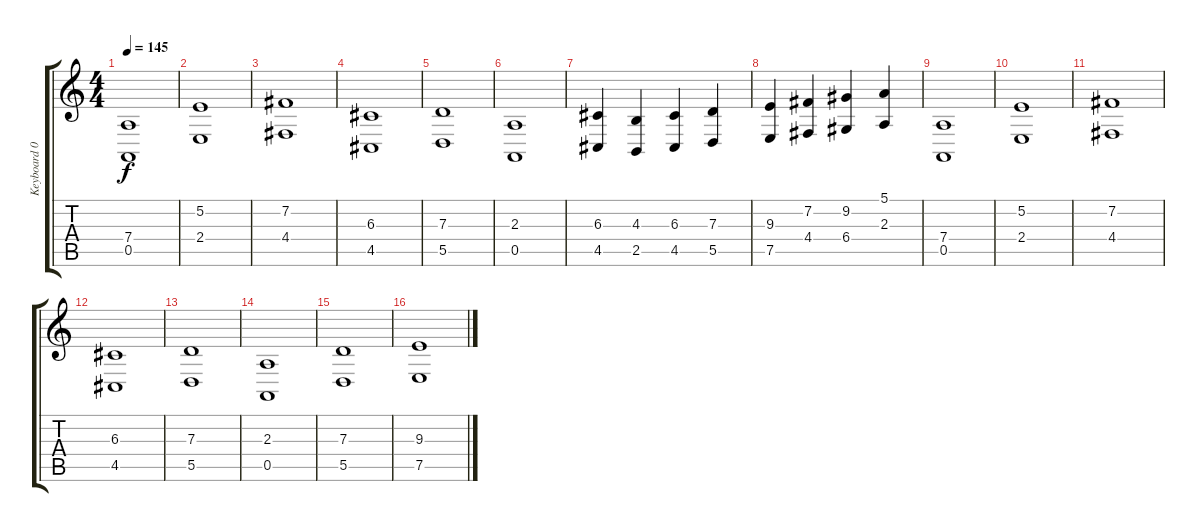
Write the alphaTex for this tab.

\track ("Keyboard 01" "Keyboard 0") {instrument oboe}
\staff {score tabs}
\tuning (E4 B3 G3 D3 A2 E2) {hide}
\ts (4 4)
\tempo 145
\clef g2
\ks c
(7.4 0.5).1{dy f instrument oboe} |
(5.2 2.4).1 |
(7.2 4.4).1 |
(6.3 4.5).1 |
(7.3 5.5).1 |
(2.3 0.5).1 |
(6.3 4.5).4 (4.3 2.5).4 (6.3 4.5).4 (7.3 5.5).4 |
(9.3 7.5).4 (7.2 4.4).4 (9.2 6.4).4 (5.1 2.3).4 |
(7.4 0.5).1 |
(5.2 2.4).1 |
(7.2 4.4).1 |
(6.3 4.5).1 |
(7.3 5.5).1 |
(2.3 0.5).1 |
(7.3 5.5).1 |
(9.3 7.5).1
